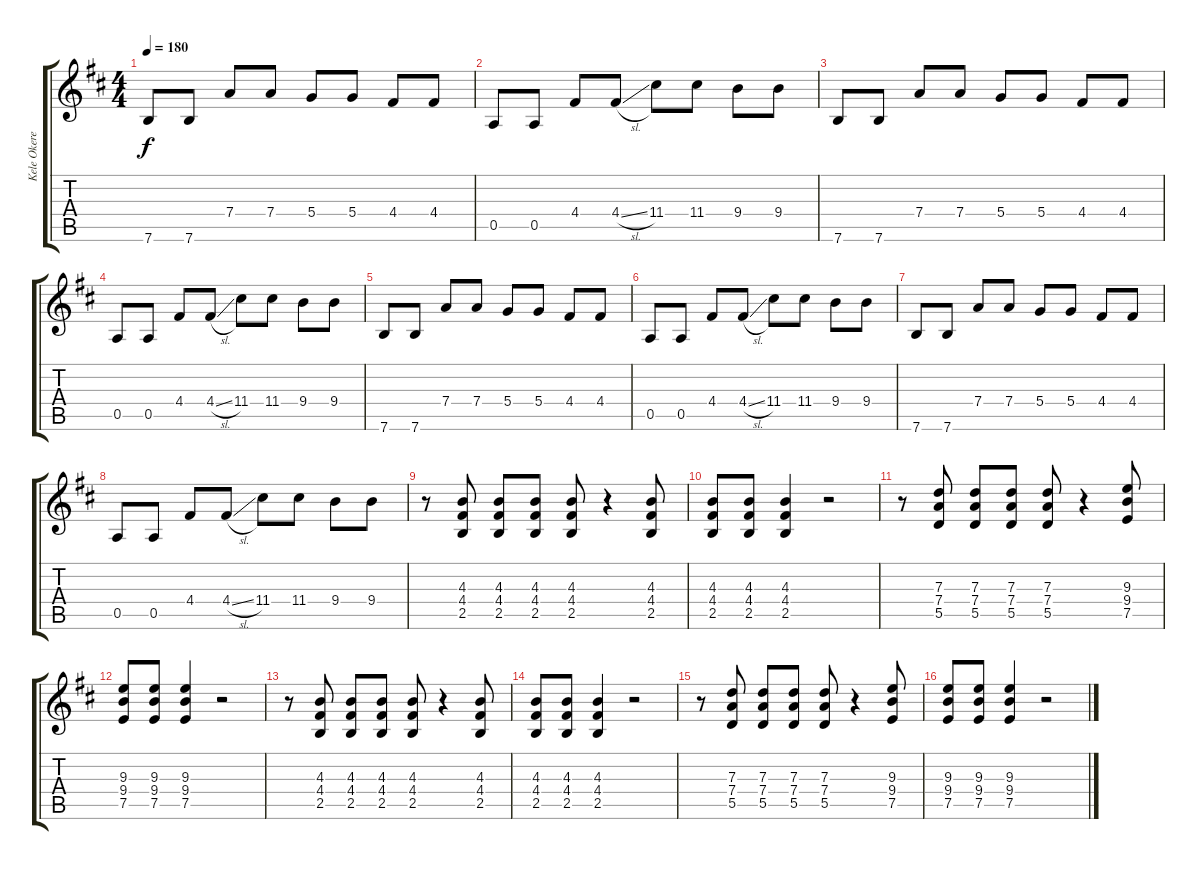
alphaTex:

\track ("Kele Okereke" "Kele Okere") {instrument distortionguitar}
\staff {score tabs}
\tuning (E4 B3 G3 D3 A2 E2) {hide}
\ts (4 4)
\tempo 180
\clef g2
\ks d
7.6.8{dy f} 7.6.8 7.4.8 7.4.8 5.4.8 5.4.8 4.4.8 4.4.8 |
0.5.8 0.5.8 4.4.8 4.4{sl}.8 11.4.8 11.4.8 9.4.8 9.4.8 |
7.6.8 7.6.8 7.4.8 7.4.8 5.4.8 5.4.8 4.4.8 4.4.8 |
0.5.8 0.5.8 4.4.8 4.4{sl}.8 11.4.8 11.4.8 9.4.8 9.4.8 |
7.6.8 7.6.8 7.4.8 7.4.8 5.4.8 5.4.8 4.4.8 4.4.8 |
0.5.8 0.5.8 4.4.8 4.4{sl}.8 11.4.8 11.4.8 9.4.8 9.4.8 |
7.6.8 7.6.8 7.4.8 7.4.8 5.4.8 5.4.8 4.4.8 4.4.8 |
0.5.8 0.5.8 4.4.8 4.4{sl}.8 11.4.8 11.4.8 9.4.8 9.4.8 |
r.8 (4.3 4.4 2.5).8 (4.3 4.4 2.5).8 (4.3 4.4 2.5).8 (4.3 4.4 2.5).8 r.4 (4.3 4.4 2.5).8 |
(4.3 4.4 2.5).8 (4.3 4.4 2.5).8 (4.3 4.4 2.5).4 r.2 |
r.8 (7.3 7.4 5.5).8 (7.3 7.4 5.5).8 (7.3 7.4 5.5).8 (7.3 7.4 5.5).8 r.4 (9.3 9.4 7.5).8 |
(9.3 9.4 7.5).8 (9.3 9.4 7.5).8 (9.3 9.4 7.5).4 r.2 |
r.8 (4.3 4.4 2.5).8 (4.3 4.4 2.5).8 (4.3 4.4 2.5).8 (4.3 4.4 2.5).8 r.4 (4.3 4.4 2.5).8 |
(4.3 4.4 2.5).8 (4.3 4.4 2.5).8 (4.3 4.4 2.5).4 r.2 |
r.8 (7.3 7.4 5.5).8 (7.3 7.4 5.5).8 (7.3 7.4 5.5).8 (7.3 7.4 5.5).8 r.4 (9.3 9.4 7.5).8 |
(9.3 9.4 7.5).8 (9.3 9.4 7.5).8 (9.3 9.4 7.5).4 r.2
